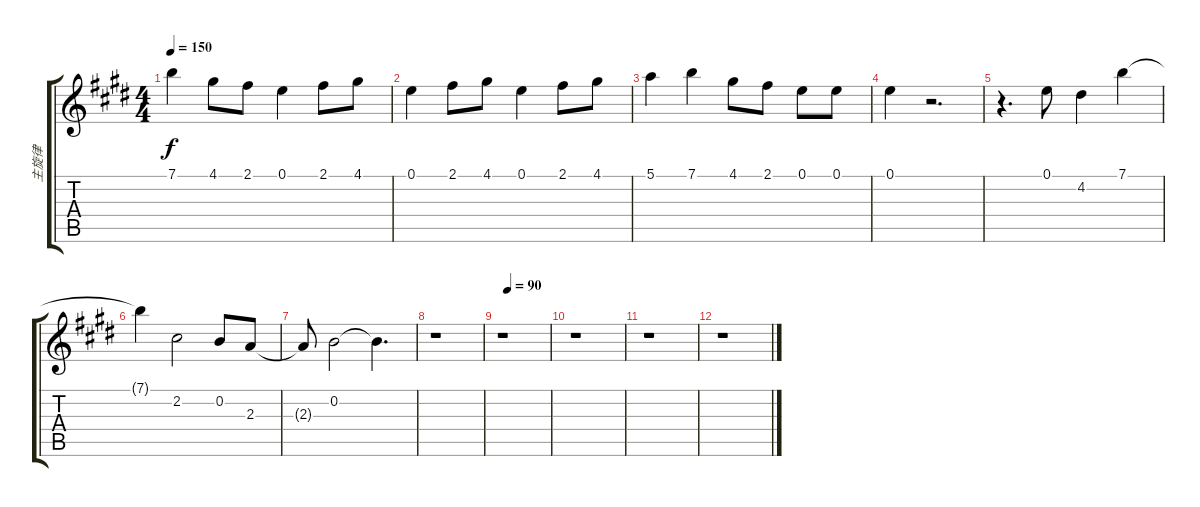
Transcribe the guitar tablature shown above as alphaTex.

\track ("主旋律" "主旋律") {instrument distortionguitar}
\staff {score tabs}
\tuning (E4 B3 G3 D3 A2 E2) {hide}
\ts (4 4)
\tempo 150
\clef g2
\ks e
7.1.4{dy f} 4.1.8 2.1.8 0.1.4 2.1.8 4.1.8 |
0.1.4 2.1.8 4.1.8 0.1.4 2.1.8 4.1.8 |
5.1.4 7.1.4 4.1.8 2.1.8 0.1.8 0.1.8 |
0.1.4 r.2{d} |
r.4{d} 0.1.8 4.2.4 7.1.4 |
7.1{t}.4 2.2.2 0.2.8 2.3.8 |
2.3{t}.8 0.2.2 0.2{t}.4{d} |
r.1 |
\tempo (90 0.125)
r.1 |
r.1 |
r.1 |
r.1{txt ""}
